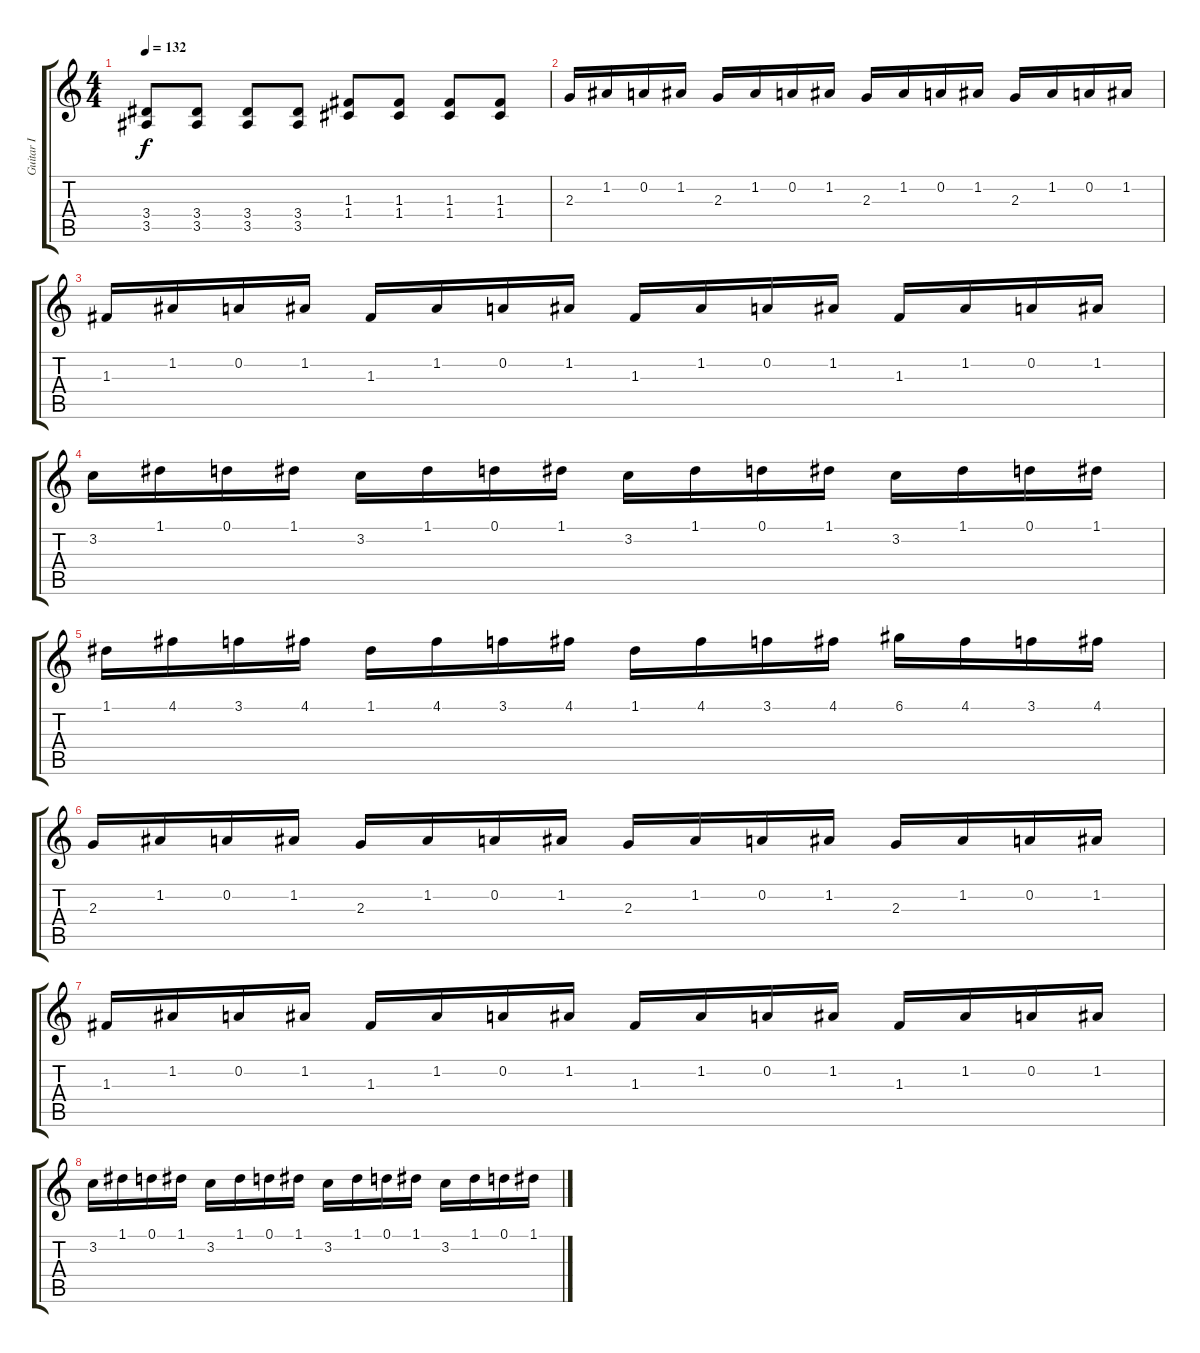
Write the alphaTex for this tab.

\track ("Guitar I" "Guitar I") {instrument distortionguitar}
\staff {score tabs}
\tuning (D4 A3 F3 C3 G2 D2) {hide}
\ts (4 4)
\tempo 132
\clef g2
\ks c
(3.4 3.5).8{dy f} (3.4 3.5).8 (3.4 3.5).8 (3.4 3.5).8 (1.3 1.4).8 (1.3 1.4).8 (1.3 1.4).8 (1.3 1.4).8 |
2.3.16 1.2.16 0.2.16 1.2.16 2.3.16 1.2.16 0.2.16 1.2.16 2.3.16 1.2.16 0.2.16 1.2.16 2.3.16 1.2.16 0.2.16 1.2.16 |
1.3.16 1.2.16 0.2.16 1.2.16 1.3.16 1.2.16 0.2.16 1.2.16 1.3.16 1.2.16 0.2.16 1.2.16 1.3.16 1.2.16 0.2.16 1.2.16 |
3.2.16 1.1.16 0.1.16 1.1.16 3.2.16 1.1.16 0.1.16 1.1.16 3.2.16 1.1.16 0.1.16 1.1.16 3.2.16 1.1.16 0.1.16 1.1.16 |
1.1.16 4.1.16 3.1.16 4.1.16 1.1.16 4.1.16 3.1.16 4.1.16 1.1.16 4.1.16 3.1.16 4.1.16 6.1.16 4.1.16 3.1.16 4.1.16 |
2.3.16 1.2.16 0.2.16 1.2.16 2.3.16 1.2.16 0.2.16 1.2.16 2.3.16 1.2.16 0.2.16 1.2.16 2.3.16 1.2.16 0.2.16 1.2.16 |
1.3.16 1.2.16 0.2.16 1.2.16 1.3.16 1.2.16 0.2.16 1.2.16 1.3.16 1.2.16 0.2.16 1.2.16 1.3.16 1.2.16 0.2.16 1.2.16 |
3.2.16 1.1.16 0.1.16 1.1.16 3.2.16 1.1.16 0.1.16 1.1.16 3.2.16 1.1.16 0.1.16 1.1.16 3.2.16 1.1.16 0.1.16 1.1.16
